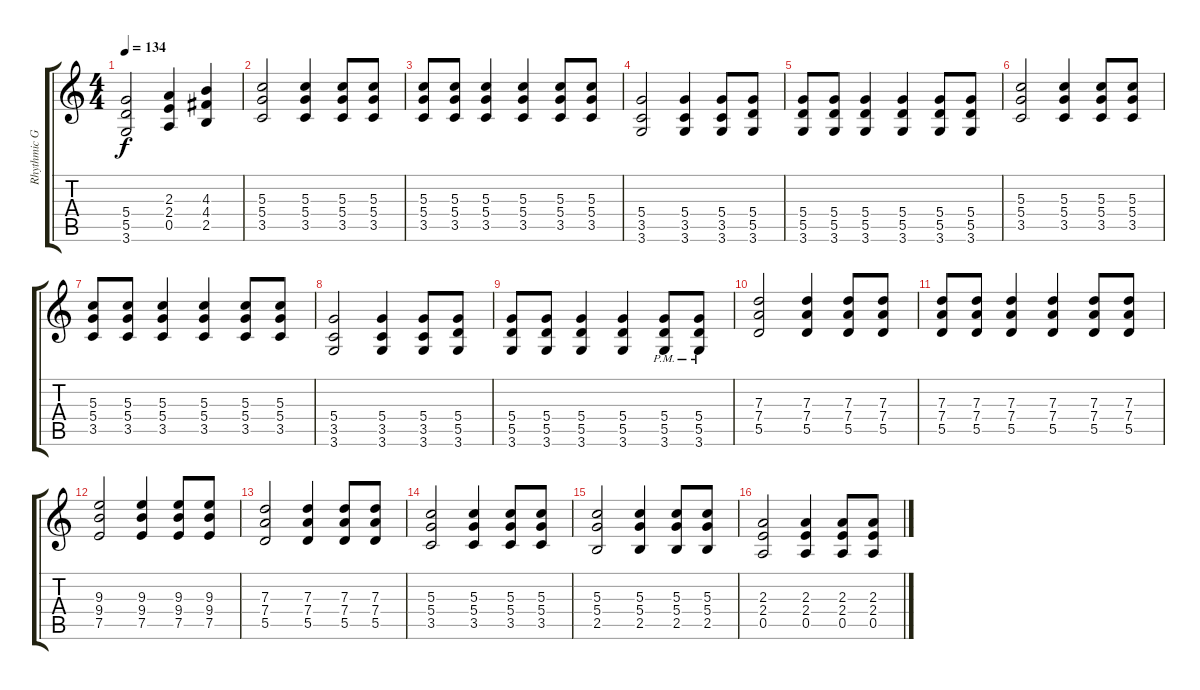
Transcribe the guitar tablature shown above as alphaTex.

\track ("Rhythmic Guitar" "Rhythmic G") {instrument distortionguitar}
\staff {score tabs}
\tuning (E4 B3 G3 D3 A2 E2) {hide}
\ts (4 4)
\tempo 134
\clef g2
\ks c
(5.4 5.5 3.6).2{dy f} (2.3 2.4 0.5).4 (4.3 4.4 2.5).4 |
(5.3 5.4 3.5).2 (5.3 5.4 3.5).4 (5.3 5.4 3.5).8 (5.3 5.4 3.5).8 |
(5.3 5.4 3.5).8 (5.3 5.4 3.5).8 (5.3 5.4 3.5).4 (5.3 5.4 3.5).4 (5.3 5.4 3.5).8 (5.3 5.4 3.5).8 |
(5.4 3.5 3.6).2 (5.4 3.5 3.6).4 (5.4 3.5 3.6).8 (5.4 5.5 3.6).8 |
(5.4 5.5 3.6).8 (5.4 5.5 3.6).8 (5.4 5.5 3.6).4 (5.4 5.5 3.6).4 (5.4 5.5 3.6).8 (5.4 5.5 3.6).8 |
(5.3 5.4 3.5).2 (5.3 5.4 3.5).4 (5.3 5.4 3.5).8 (5.3 5.4 3.5).8 |
(5.3 5.4 3.5).8 (5.3 5.4 3.5).8 (5.3 5.4 3.5).4 (5.3 5.4 3.5).4 (5.3 5.4 3.5).8 (5.3 5.4 3.5).8 |
(5.4 3.5 3.6).2 (5.4 3.5 3.6).4 (5.4 3.5 3.6).8 (5.4 5.5 3.6).8 |
(5.4 5.5 3.6).8 (5.4 5.5 3.6).8 (5.4 5.5 3.6).4 (5.4 5.5 3.6).4 (5.4{pm} 5.5{pm} 3.6{pm}).8 (5.4{pm} 5.5{pm} 3.6{pm}).8 |
(7.3 7.4 5.5).2 (7.3 7.4 5.5).4 (7.3 7.4 5.5).8 (7.3 7.4 5.5).8 |
(7.3 7.4 5.5).8 (7.3 7.4 5.5).8 (7.3 7.4 5.5).4 (7.3 7.4 5.5).4 (7.3 7.4 5.5).8 (7.3 7.4 5.5).8 |
(9.3 9.4 7.5).2 (9.3 9.4 7.5).4 (9.3 9.4 7.5).8 (9.3 9.4 7.5).8 |
(7.3 7.4 5.5).2 (7.3 7.4 5.5).4 (7.3 7.4 5.5).8 (7.3 7.4 5.5).8 |
(5.3 5.4 3.5).2 (5.3 5.4 3.5).4 (5.3 5.4 3.5).8 (5.3 5.4 3.5).8 |
(5.3 5.4 2.5).2 (5.3 5.4 2.5).4 (5.3 5.4 2.5).8 (5.3 5.4 2.5).8 |
(2.3 2.4 0.5).2 (2.3 2.4 0.5).4 (2.3 2.4 0.5).8 (2.3 2.4 0.5).8
